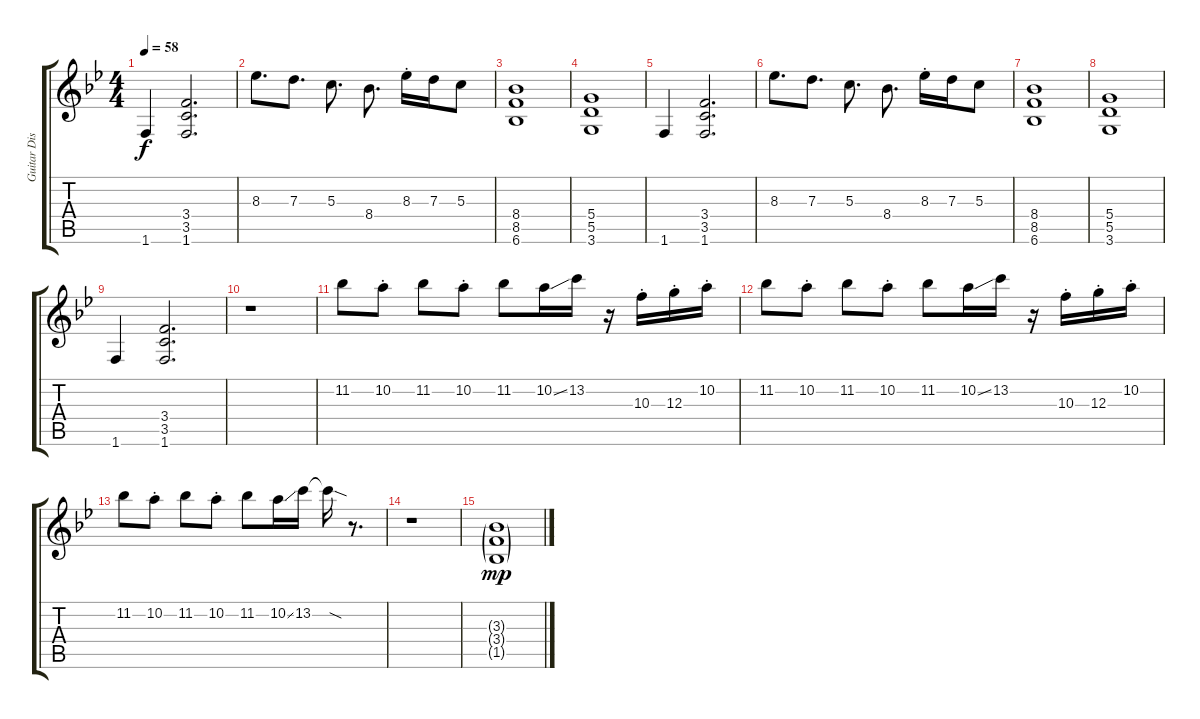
\track ("Guitar Dist." "Guitar Dis") {instrument distortionguitar}
\staff {score tabs}
\tuning (E4 B3 G3 D3 A2 E2) {hide}
\ts (4 4)
\tempo 58
\clef g2
\ks bb
1.6.4{dy f} (3.4 3.5 1.6).2{d} |
8.3.8{d} 7.3.8{d} 5.3.8{d} 8.4.8{d} 8.3{st}.16 7.3.16 5.3.8 |
(8.4 8.5 6.6).1 |
(5.4 5.5 3.6).1 |
1.6.4 (3.4 3.5 1.6).2{d} |
8.3.8{d} 7.3.8{d} 5.3.8{d} 8.4.8{d} 8.3{st}.16 7.3.16 5.3.8 |
(8.4 8.5 6.6).1 |
(5.4 5.5 3.6).1 |
1.6.4 (3.4 3.5 1.6).2{d} |
r.1 |
11.2.8 10.2{st}.8 11.2.8 10.2{st}.8 11.2.8 10.2{ss}.16 13.2.16 r.16 10.3{st}.16 12.3{st}.16 10.2{st}.16 |
11.2.8 10.2{st}.8 11.2.8 10.2{st}.8 11.2.8 10.2{ss}.16 13.2.16 r.16 10.3{st}.16 12.3{st}.16 10.2{st}.16 |
11.2.8 10.2{st}.8 11.2.8 10.2{st}.8 11.2.8 10.2{ss}.16 13.2.16 13.2{sod t}.16 r.8{d} |
r.1 |
(3.3{g} 3.4{g} 1.5{g}).1{dy mp}
